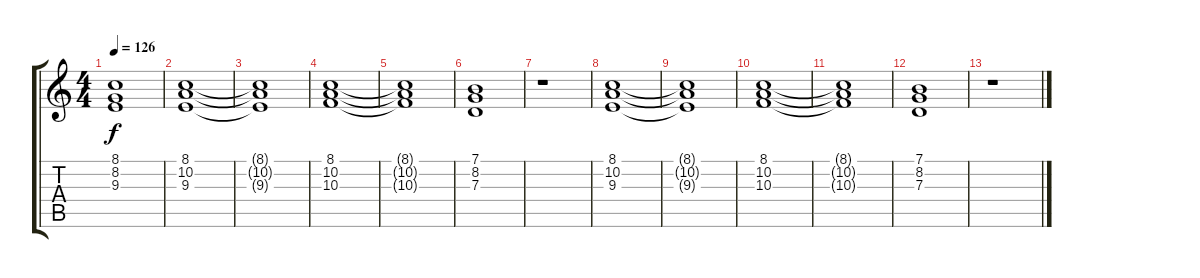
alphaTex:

\track "" {instrument stringensemble1}
\staff {score tabs}
\tuning (E4 B3 G3 D3 A2 E2) {hide}
\ts (4 4)
\tempo 126
\clef g2
\ks c
(8.1{t} 8.2{t} 9.3{t}).1{dy f} |
(8.1 10.2 9.3).1 |
(8.1{t} 10.2{t} 9.3{t}).1 |
(8.1 10.2 10.3).1 |
(8.1{t} 10.2{t} 10.3{t}).1 |
(7.1 8.2 7.3).1 |
r.1 |
(8.1 10.2 9.3).1 |
(8.1{t} 10.2{t} 9.3{t}).1 |
(8.1 10.2 10.3).1 |
(8.1{t} 10.2{t} 10.3{t}).1 |
(7.1 8.2 7.3).1 |
r.1
